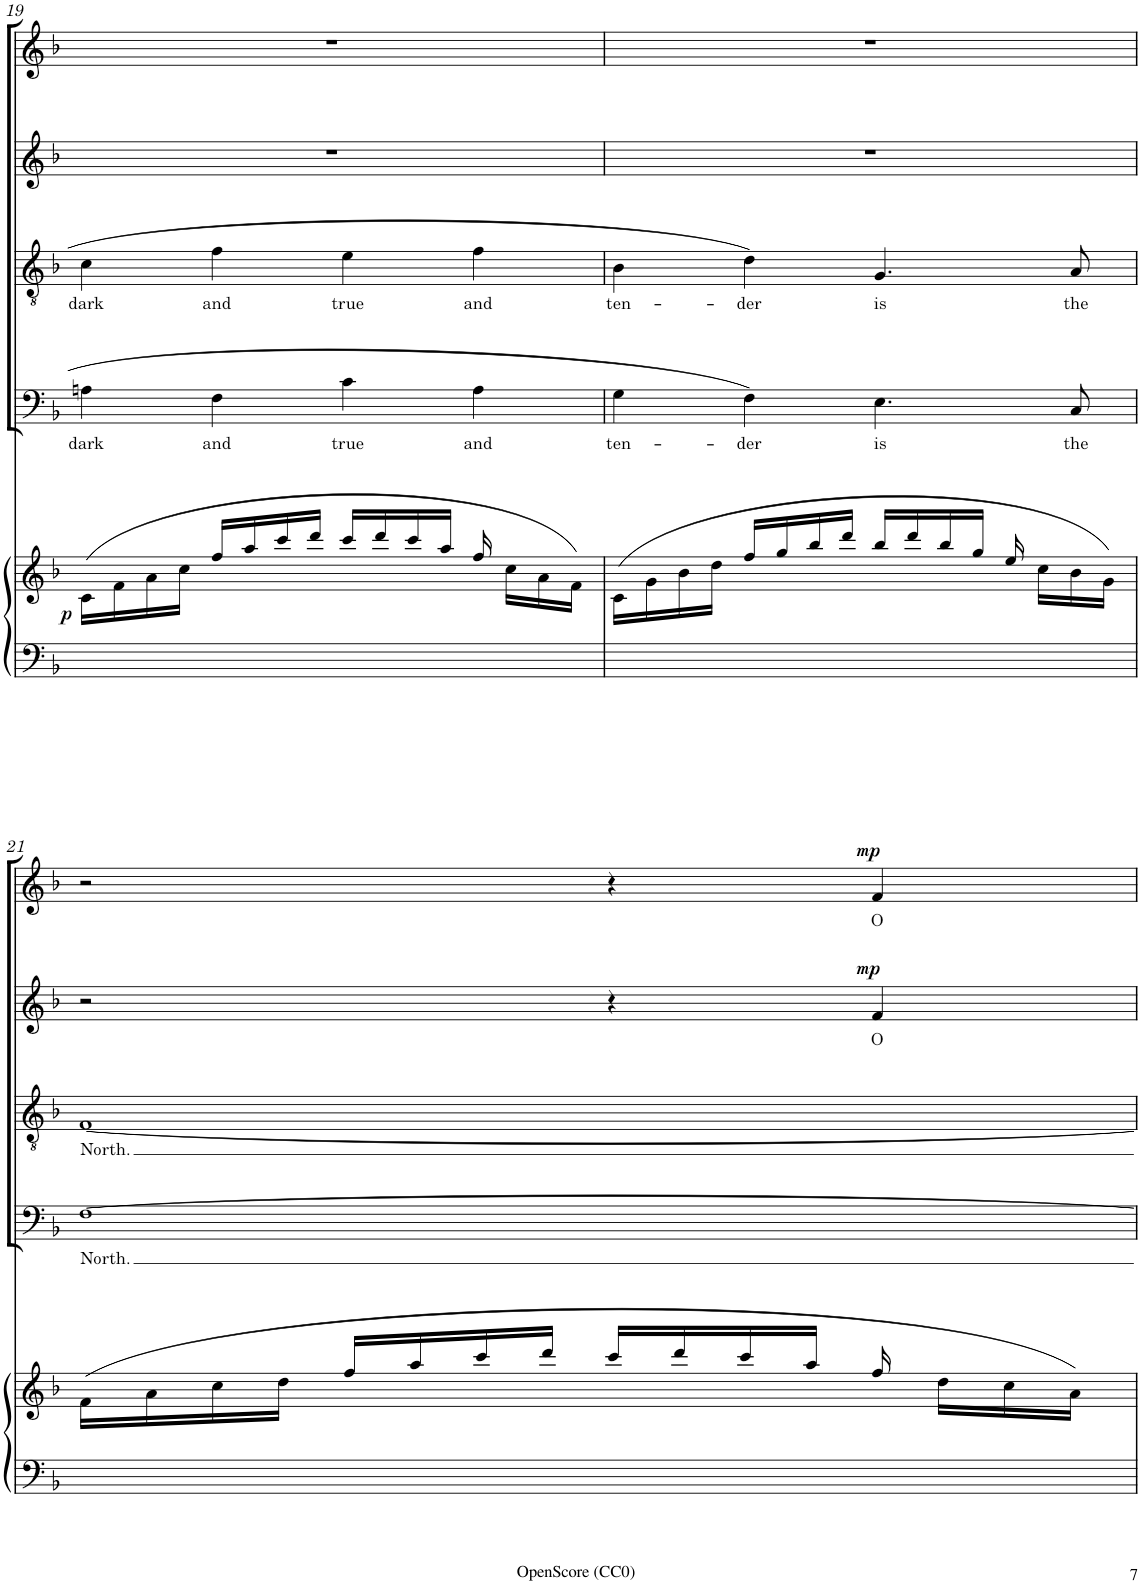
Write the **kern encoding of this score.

**kern	**kern	**dynam	**kern	**text	**kern	**text	**kern	**text	**dynam	**kern	**text	**dynam
*part5	*part5	*part5	*part4	*part4	*part3	*part3	*part2	*part2	*part2	*part1	*part1	*part1
*staff6	*staff5	*staff5/6	*staff4	*staff4	*staff3	*staff3	*staff2	*staff2	*staff2	*staff1	*staff1	*staff1
*I"Piano	*	*	*I"Bass	*	*I"Tenor	*	*I"Alto	*	*	*I"Soprano	*	*
*I'Pno	*	*	*	*	*	*	*	*	*	*	*	*
!!LO:PB:g=z
*clefF4	*clefG2	*	*clefF4	*	*clefGv2	*	*clefG2	*	*	*clefG2	*	*
*k[b-]	*k[b-]	*	*k[b-]	*	*k[b-]	*	*k[b-]	*	*	*k[b-]	*	*
*M4/4	*M4/4	*	*M4/4	*	*M4/4	*	*M4/4	*	*	*M4/4	*	*
*met(c)	*met(c)	*	*met(c)	*	*met(c)	*	*met(c)	*	*	*met(c)	*	*
=19	=19	=19	=19	=19	=19	=19	=19	=19	=19	=19	=19	=19
!	!	!LO:DY:b	!	!LO:LY:b	!	!LO:LY:b	!	!	!	!	!	!
1ryy	(16c\LL	p	4An\	dark	4c\	dark	1r	.	.	1r	.	.
.	16f\	.	.	.	.	.	.	.	.	.	.	.
.	16a\	.	.	.	.	.	.	.	.	.	.	.
.	16cc\JJ	.	.	.	.	.	.	.	.	.	.	.
!	!	!	!	!LO:LY:b	!	!LO:LY:b	!	!	!	!	!	!
.	16ff/LL	.	4F\	and	4f\	and	.	.	.	.	.	.
.	16aa/	.	.	.	.	.	.	.	.	.	.	.
.	16ccc/	.	.	.	.	.	.	.	.	.	.	.
.	16ddd/JJ	.	.	.	.	.	.	.	.	.	.	.
!	!	!	!	!LO:LY:b	!	!LO:LY:b	!	!	!	!	!	!
.	16ccc/LL	.	4c\	true	4e\	true	.	.	.	.	.	.
.	16ddd/	.	.	.	.	.	.	.	.	.	.	.
.	16ccc/	.	.	.	.	.	.	.	.	.	.	.
.	16aa/JJ	.	.	.	.	.	.	.	.	.	.	.
!	!	!	!	!LO:LY:b	!	!LO:LY:b	!	!	!	!	!	!
.	16ff/	.	4A\	and	4f\	and	.	.	.	.	.	.
.	16cc\LL	.	.	.	.	.	.	.	.	.	.	.
.	16a\	.	.	.	.	.	.	.	.	.	.	.
.	16f\JJ)	.	.	.	.	.	.	.	.	.	.	.
=20	=20	=20	=20	=20	=20	=20	=20	=20	=20	=20	=20	=20
!	!	!	!	!LO:LY:b	!	!LO:LY:b	!	!	!	!	!	!
1ryy	(16c\LL	.	4G\	ten-	4B-\	ten-	1r	.	.	1r	.	.
.	16g\	.	.	.	.	.	.	.	.	.	.	.
.	16b-\	.	.	.	.	.	.	.	.	.	.	.
.	16dd\JJ	.	.	.	.	.	.	.	.	.	.	.
!	!	!	!	!LO:LY:b	!	!LO:LY:b	!	!	!	!	!	!
.	16ff/LL	.	4F\	-der	4d\	-der	.	.	.	.	.	.
.	16gg/	.	.	.	.	.	.	.	.	.	.	.
.	16bb-/	.	.	.	.	.	.	.	.	.	.	.
.	16ddd/JJ	.	.	.	.	.	.	.	.	.	.	.
!	!	!	!	!LO:LY:b	!	!LO:LY:b	!	!	!	!	!	!
.	16bb-/LL	.	4.E\	is	4.G/	is	.	.	.	.	.	.
.	16ddd/	.	.	.	.	.	.	.	.	.	.	.
.	16bb-/	.	.	.	.	.	.	.	.	.	.	.
.	16gg/JJ	.	.	.	.	.	.	.	.	.	.	.
.	16ee/	.	.	.	.	.	.	.	.	.	.	.
.	16cc\LL	.	.	.	.	.	.	.	.	.	.	.
!	!	!	!	!LO:LY:b	!	!LO:LY:b	!	!	!	!	!	!
.	16b-\	.	8C/	the	8A/	the	.	.	.	.	.	.
.	16g\JJ)	.	.	.	.	.	.	.	.	.	.	.
!!LO:LB:g=z
=21	=21	=21	=21	=21	=21	=21	=21	=21	=21	=21	=21	=21
!	!	!	!	!LO:LY:b	!	!LO:LY:b	!	!	!	!	!	!
1ryy	(16f\LL	.	[1F	North.	[1F	North.	2r	.	.	2r	.	.
.	16a\	.	.	.	.	.	.	.	.	.	.	.
.	16cc\	.	.	.	.	.	.	.	.	.	.	.
.	16dd\JJ	.	.	.	.	.	.	.	.	.	.	.
.	16ff/LL	.	.	.	.	.	.	.	.	.	.	.
.	16aa/	.	.	.	.	.	.	.	.	.	.	.
.	16ccc/	.	.	.	.	.	.	.	.	.	.	.
.	16ddd/JJ	.	.	.	.	.	.	.	.	.	.	.
.	16ccc/LL	.	.	.	.	.	4r	.	.	4r	.	.
.	16ddd/	.	.	.	.	.	.	.	.	.	.	.
.	16ccc/	.	.	.	.	.	.	.	.	.	.	.
.	16aa/JJ	.	.	.	.	.	.	.	.	.	.	.
!	!	!	!	!	!	!	!	!LO:LY:b	!LO:DY:a	!	!LO:LY:b	!LO:DY:a
.	16ff/	.	.	.	.	.	4f/	O	mp	4f/	O	mp
.	16dd\LL	.	.	.	.	.	.	.	.	.	.	.
.	16cc\	.	.	.	.	.	.	.	.	.	.	.
.	16a\JJ)	.	.	.	.	.	.	.	.	.	.	.
=	=	=	=	=	=	=	=	=	=	=	=	=
*-	*-	*-	*-	*-	*-	*-	*-	*-	*-	*-	*-	*-
